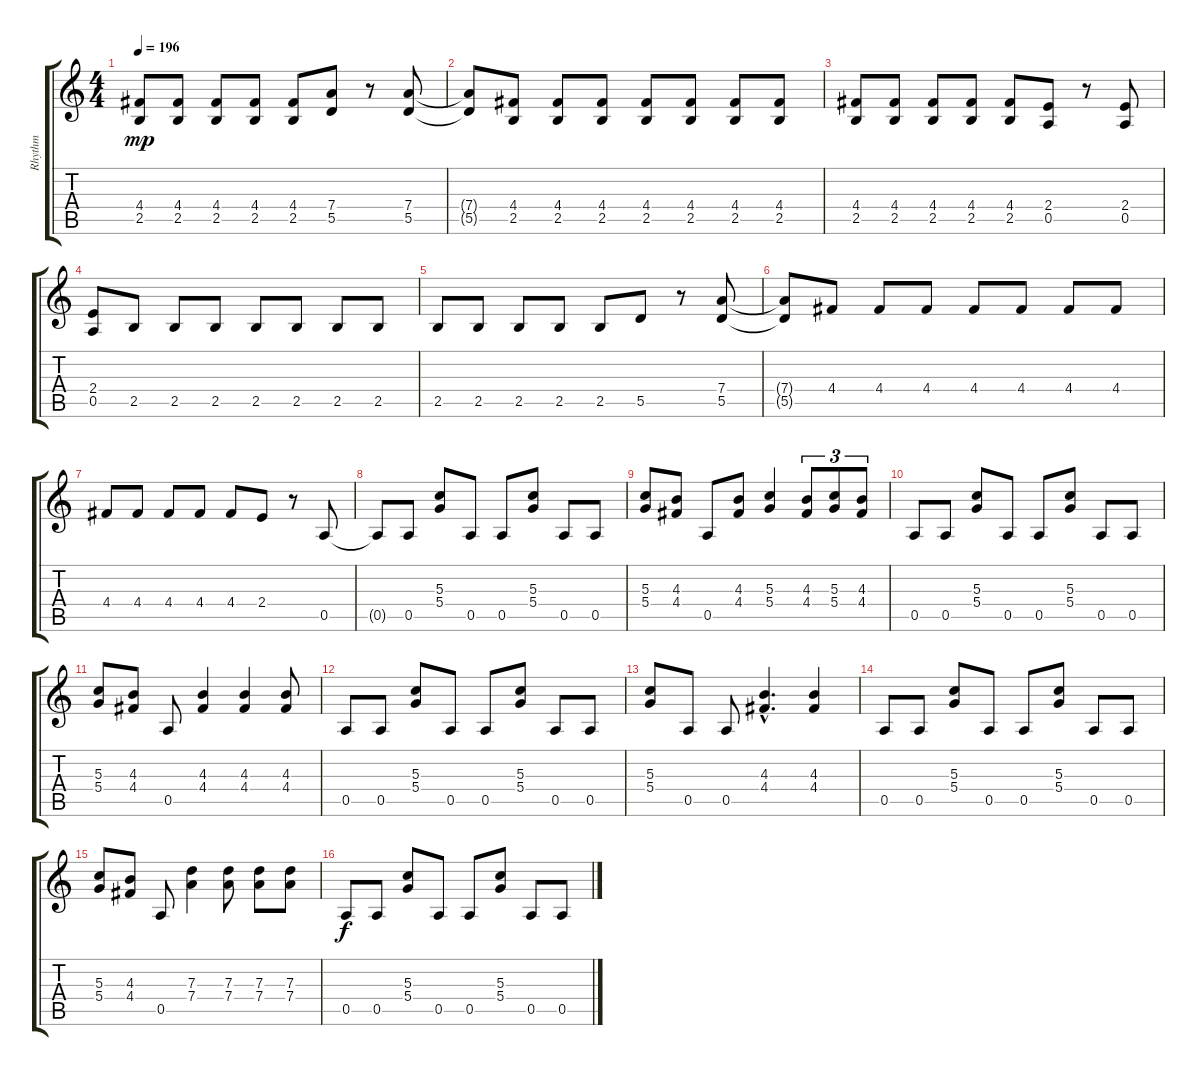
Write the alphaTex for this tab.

\track ("Rhythm" "Rhythm") {instrument distortionguitar}
\staff {score tabs}
\tuning (E4 B3 G3 D3 A2 E2) {hide}
\ts (4 4)
\tempo 196
\clef g2
\ks c
(4.4 2.5).8{dy mp} (4.4 2.5).8 (4.4 2.5).8 (4.4 2.5).8 (4.4 2.5).8 (7.4 5.5).8 r.8 (7.4 5.5).8 |
(7.4{t} 5.5{t}).8 (4.4 2.5).8 (4.4 2.5).8 (4.4 2.5).8 (4.4 2.5).8 (4.4 2.5).8 (4.4 2.5).8 (4.4 2.5).8 |
(4.4 2.5).8 (4.4 2.5).8 (4.4 2.5).8 (4.4 2.5).8 (4.4 2.5).8 (2.4 0.5).8 r.8 (2.4 0.5).8 |
(2.4 0.5).8 2.5.8 2.5.8 2.5.8 2.5.8 2.5.8 2.5.8 2.5.8 |
2.5.8 2.5.8 2.5.8 2.5.8 2.5.8 5.5.8 r.8 (7.4 5.5).8 |
(7.4{t} 5.5{t}).8 4.4.8 4.4.8 4.4.8 4.4.8 4.4.8 4.4.8 4.4.8 |
4.4.8 4.4.8 4.4.8 4.4.8 4.4.8 2.4.8 r.8 0.5.8 |
0.5{t}.8 0.5.8 (5.3 5.4).8 0.5.8 0.5.8 (5.3 5.4).8 0.5.8 0.5.8 |
(5.3 5.4).8 (4.3 4.4).8 0.5.8 (4.3 4.4).8 (5.3 5.4).4 (4.3 4.4).8{tu (3 2)} (5.3 5.4).8{tu (3 2)} (4.3 4.4).8{tu (3 2)} |
0.5.8 0.5.8 (5.3 5.4).8 0.5.8 0.5.8 (5.3 5.4).8 0.5.8 0.5.8 |
(5.3 5.4).8 (4.3 4.4).8 0.5.8 (4.3 4.4).4 (4.3 4.4).4 (4.3 4.4).8 |
0.5.8 0.5.8 (5.3 5.4).8 0.5.8 0.5.8 (5.3 5.4).8 0.5.8 0.5.8 |
(5.3 5.4).8 0.5.8 0.5.8 (4.3{hac} 4.4{hac}).4{d} (4.3 4.4).4 |
0.5.8 0.5.8 (5.3 5.4).8 0.5.8 0.5.8 (5.3 5.4).8 0.5.8 0.5.8 |
(5.3 5.4).8 (4.3 4.4).8 0.5.8 (7.3 7.4).4 (7.3 7.4).8 (7.3 7.4).8 (7.3 7.4).8 |
0.5.8{dy f} 0.5.8 (5.3 5.4).8 0.5.8 0.5.8 (5.3 5.4).8 0.5.8 0.5.8
